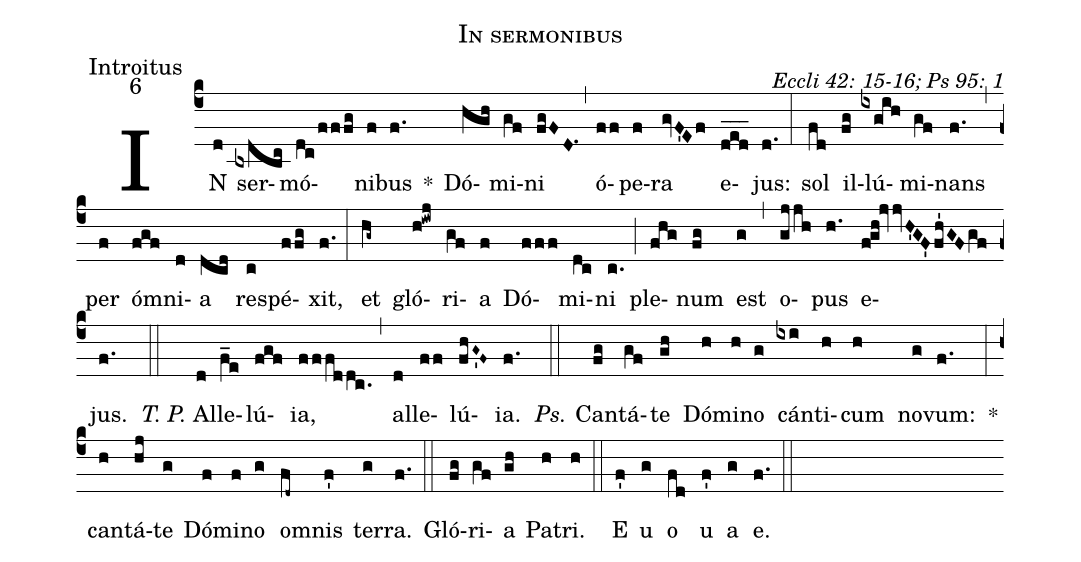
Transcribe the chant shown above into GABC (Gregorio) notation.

name: In sermonibus;
office-part: Introitus;
mode: 6;
commentary: Eccli 42: 15-16; Ps 95: 1;
%%
(c4) IN(d) ser(bxdbc)mó(dc/fffg)ni(f)bus(f.) *() Dó(hgh)mi(gf)ni(fgFD.1) (,) ó(ff)pe(f)ra(gvF'Ef) e(d_e_d_)jus:(d.) (:)
sol(fd) il(fg)lú(ixgih)mi(gf)nans(f.) (,) per(f) óm(fgf)ni(d)a(dcd) re(c)spé(ffg)xit,(f.) (:)
et(hg~) gló(h!iwj)ri(gf)a(f) Dó(fff)mi(dc)ni(c.) (;) ple(fhg)num(fg) est(g) (,) o(gjjh)pus(h.) e(f!gh!jvvH'GF'fh'GFgf)jus.(f.) (::)
<i>T. P.</i> Al(d)le(f_e)lú(fgf)ia,(fffddc.) (,) al(d)le(ff)lú(fhG'~F~)ia.(f.) (::)
<i>Ps.</i> Can(fg)tá(gf)te(gh) Dó(h)mi(h)no(g) cán(ixi)ti(h)cum(h) no(g)vum:(f.) *(:)
can(h)tá(hj)te(g) Dó(f)mi(f)no(g) om(fd~)nis(f') ter(g)ra.(f.) (::)
Gló(fg)ri(gf)a(gh) Pa(h)tri.(h) (::)
E(f') u(g) o(fd) u(f') a(g) e.(f.) (::)
